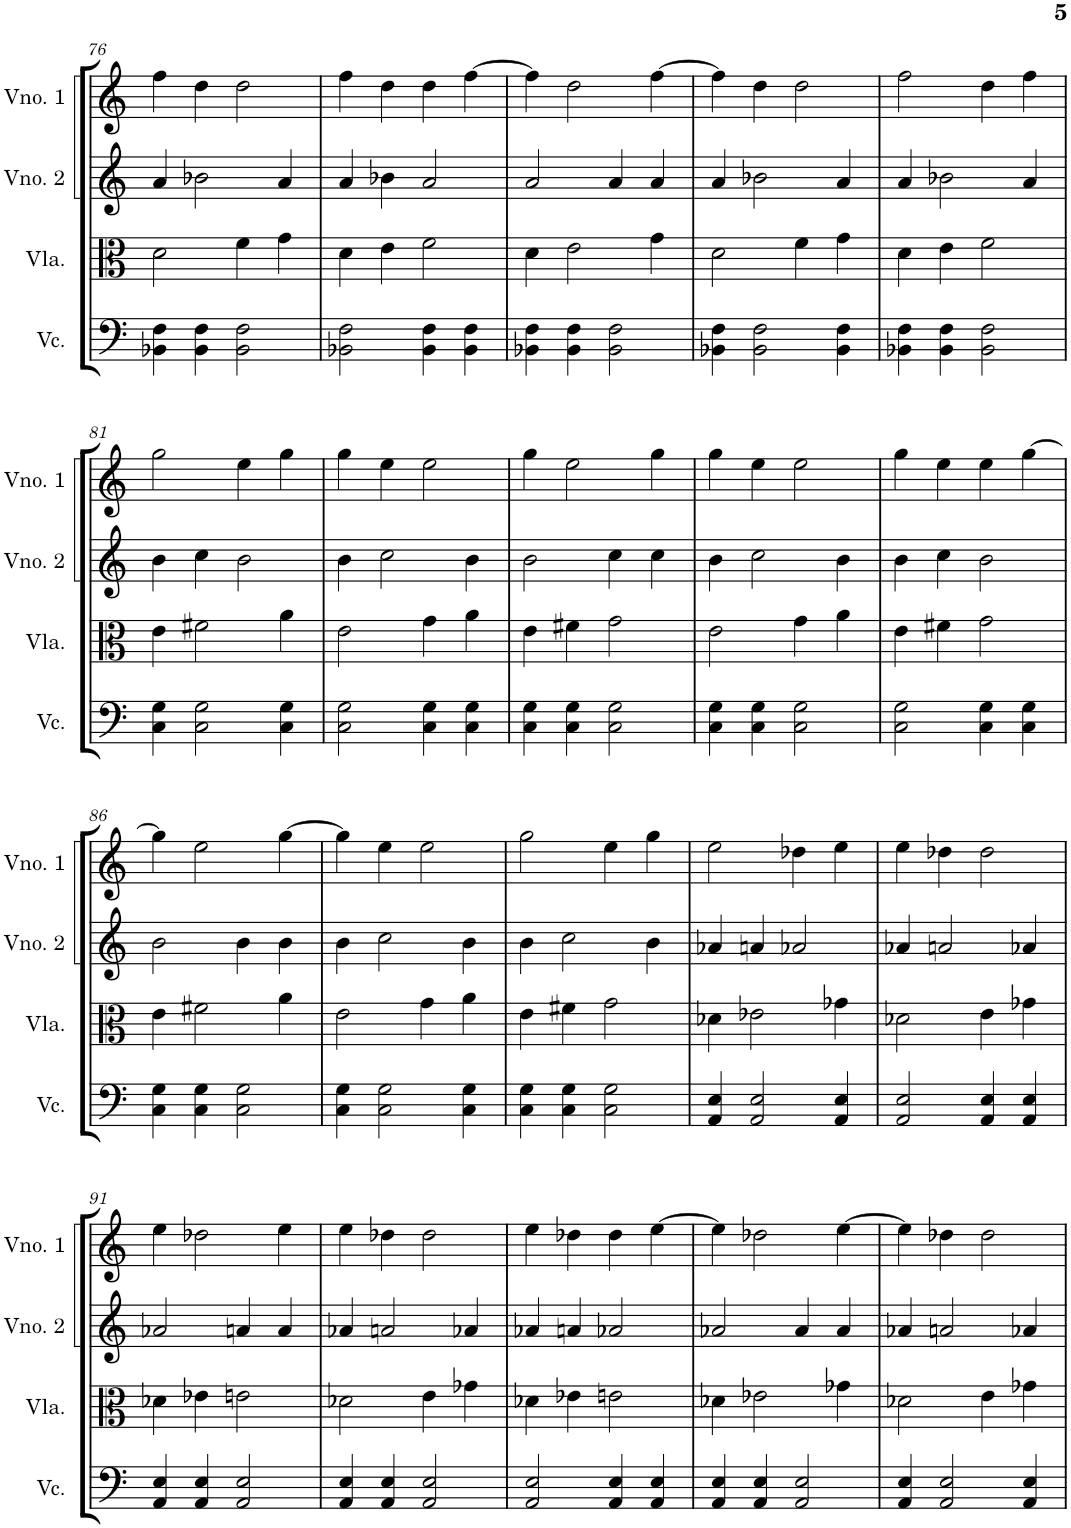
**kern	**kern	**kern	**kern
*part4	*part3	*part2	*part1
*staff4	*staff3	*staff2	*staff1
*I"Violoncelo	*I"Viola	*I"Violino 2	*I"Violino 1
*I'Vc.	*I'Vla.	*I'Vno. 2	*I'Vno. 1
!!LO:PB:g=z
*clefF4	*clefC3	*clefG2	*clefG2
*k[]	*k[]	*k[]	*k[]
*M4/4	*M4/4	*M4/4	*M4/4
=76	=76	=76	=76
4BB-X\ 4F\	2d\	4a/	4ff\
4BB-\ 4F\	.	2b-X\	4dd\
2BB-\ 2F\	4f\	.	2dd\
.	4g\	4a/	.
=77	=77	=77	=77
2BB-X\ 2F\	4d\	4a/	4ff\
.	4e\	4b-X\	4dd\
4BB-\ 4F\	2f\	2a/	4dd\
4BB-\ 4F\	.	.	[4ff\
=78	=78	=78	=78
4BB-X\ 4F\	4d\	2a/	4ff\]
4BB-\ 4F\	2e\	.	2dd\
2BB-\ 2F\	.	4a/	.
.	4g\	4a/	[4ff\
=79	=79	=79	=79
4BB-X\ 4F\	2d\	4a/	4ff\]
2BB-\ 2F\	.	2b-X\	4dd\
.	4f\	.	2dd\
4BB-\ 4F\	4g\	4a/	.
=80	=80	=80	=80
4BB-X\ 4F\	4d\	4a/	2ff\
4BB-\ 4F\	4e\	2b-X\	.
2BB-\ 2F\	2f\	.	4dd\
.	.	4a/	4ff\
!!LO:LB:g=z
=81	=81	=81	=81
4C\ 4G\	4e\	4b\	2gg\
2C\ 2G\	2f#X\	4cc\	.
.	.	2b\	4ee\
4C\ 4G\	4a\	.	4gg\
=82	=82	=82	=82
2C\ 2G\	2e\	4b\	4gg\
.	.	2cc\	4ee\
4C\ 4G\	4g\	.	2ee\
4C\ 4G\	4a\	4b\	.
=83	=83	=83	=83
4C\ 4G\	4e\	2b\	4gg\
4C\ 4G\	4f#X\	.	2ee\
2C\ 2G\	2g\	4cc\	.
.	.	4cc\	4gg\
=84	=84	=84	=84
4C\ 4G\	2e\	4b\	4gg\
4C\ 4G\	.	2cc\	4ee\
2C\ 2G\	4g\	.	2ee\
.	4a\	4b\	.
=85	=85	=85	=85
2C\ 2G\	4e\	4b\	4gg\
.	4f#X\	4cc\	4ee\
4C\ 4G\	2g\	2b\	4ee\
4C\ 4G\	.	.	[4gg\
!!LO:LB:g=z
=86	=86	=86	=86
4C\ 4G\	4e\	2b\	4gg\]
4C\ 4G\	2f#X\	.	2ee\
2C\ 2G\	.	4b\	.
.	4a\	4b\	[4gg\
=87	=87	=87	=87
4C\ 4G\	2e\	4b\	4gg\]
2C\ 2G\	.	2cc\	4ee\
.	4g\	.	2ee\
4C\ 4G\	4a\	4b\	.
=88	=88	=88	=88
4C\ 4G\	4e\	4b\	2gg\
4C\ 4G\	4f#X\	2cc\	.
2C\ 2G\	2g\	.	4ee\
.	.	4b\	4gg\
=89	=89	=89	=89
4AA/ 4E/	4d-X\	4a-X/	2ee\
2AA/ 2E/	2e-X\	4an/	.
.	.	2a-X/	4dd-X\
4AA/ 4E/	4g-X\	.	4ee\
=90	=90	=90	=90
2AA/ 2E/	2d-X\	4a-X/	4ee\
.	.	2an/	4dd-X\
4AA/ 4E/	4e\	.	2dd-\
4AA/ 4E/	4g-X\	4a-X/	.
!!LO:LB:g=z
=91	=91	=91	=91
4AA/ 4E/	4d-X\	2a-X/	4ee\
4AA/ 4E/	4e-X\	.	2dd-X\
2AA/ 2E/	2en\	4an/	.
.	.	4a/	4ee\
=92	=92	=92	=92
4AA/ 4E/	2d-X\	4a-X/	4ee\
4AA/ 4E/	.	2an/	4dd-X\
2AA/ 2E/	4e\	.	2dd-\
.	4g-X\	4a-X/	.
=93	=93	=93	=93
2AA/ 2E/	4d-X\	4a-X/	4ee\
.	4e-X\	4an/	4dd-X\
4AA/ 4E/	2en\	2a-X/	4dd-\
4AA/ 4E/	.	.	[4ee\
=94	=94	=94	=94
4AA/ 4E/	4d-X\	2a-X/	4ee\]
4AA/ 4E/	2e-X\	.	2dd-X\
2AA/ 2E/	.	4a-/	.
.	4g-X\	4a-/	[4ee\
=95	=95	=95	=95
4AA/ 4E/	2d-X\	4a-X/	4ee\]
2AA/ 2E/	.	2an/	4dd-X\
.	4e\	.	2dd-\
4AA/ 4E/	4g-X\	4a-X/	.
=	=	=	=
*-	*-	*-	*-
